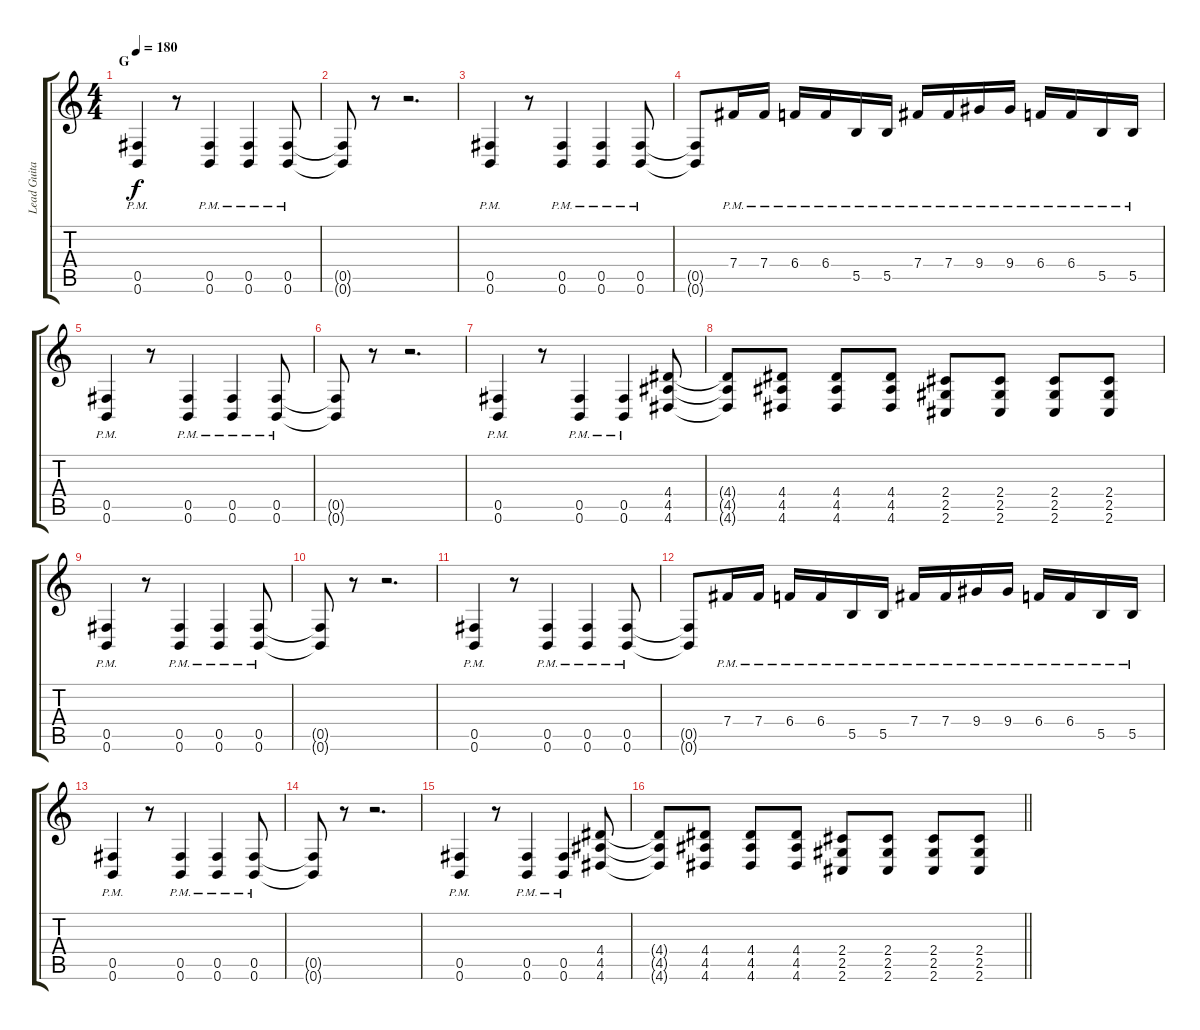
\track ("Lead Guitar: Michael Bujaki" "Lead Guita") {instrument overdrivenguitar}
\staff {score tabs}
\tuning (Db4 Ab3 E3 B2 Gb2 B1) {hide}
\ts (4 4)
\section ("" "G")
\tempo 180
\clef g2
\ks c
(0.5{pm} 0.6{pm}).4{dy f} r.8 (0.5{pm} 0.6{pm}).4 (0.5{pm} 0.6{pm}).4 (0.5{pm} 0.6{pm}).8 |
(0.5{t} 0.6{t}).8 r.8 r.2{d} |
(0.5{pm} 0.6{pm}).4 r.8 (0.5{pm} 0.6{pm}).4 (0.5{pm} 0.6{pm}).4 (0.5{pm} 0.6{pm}).8 |
(0.5{t} 0.6{t}).8 7.4{pm}.16 7.4{pm}.16 6.4{pm}.16 6.4{pm}.16 5.5{pm}.16 5.5{pm}.16 7.4{pm}.16 7.4{pm}.16 9.4{pm}.16 9.4{pm}.16 6.4{pm}.16 6.4{pm}.16 5.5{pm}.16 5.5{pm}.16 |
(0.5{pm} 0.6{pm}).4 r.8 (0.5{pm} 0.6{pm}).4 (0.5{pm} 0.6{pm}).4 (0.5{pm} 0.6{pm}).8 |
(0.5{t} 0.6{t}).8 r.8 r.2{d} |
(0.5{pm} 0.6{pm}).4 r.8 (0.5{pm} 0.6{pm}).4 (0.5{pm} 0.6{pm}).4 (4.4 4.5 4.6).8 |
(4.4{t} 4.5{t} 4.6{t}).8 (4.4 4.5 4.6).8 (4.4 4.5 4.6).8 (4.4 4.5 4.6).8 (2.4 2.5 2.6).8 (2.4 2.5 2.6).8 (2.4 2.5 2.6).8 (2.4 2.5 2.6).8 |
(0.5{pm} 0.6{pm}).4 r.8 (0.5{pm} 0.6{pm}).4 (0.5{pm} 0.6{pm}).4 (0.5{pm} 0.6{pm}).8 |
(0.5{t} 0.6{t}).8 r.8 r.2{d} |
(0.5{pm} 0.6{pm}).4 r.8 (0.5{pm} 0.6{pm}).4 (0.5{pm} 0.6{pm}).4 (0.5{pm} 0.6{pm}).8 |
(0.5{t} 0.6{t}).8 7.4{pm}.16 7.4{pm}.16 6.4{pm}.16 6.4{pm}.16 5.5{pm}.16 5.5{pm}.16 7.4{pm}.16 7.4{pm}.16 9.4{pm}.16 9.4{pm}.16 6.4{pm}.16 6.4{pm}.16 5.5{pm}.16 5.5{pm}.16 |
(0.5{pm} 0.6{pm}).4 r.8 (0.5{pm} 0.6{pm}).4 (0.5{pm} 0.6{pm}).4 (0.5{pm} 0.6{pm}).8 |
(0.5{t} 0.6{t}).8 r.8 r.2{d} |
(0.5{pm} 0.6{pm}).4 r.8 (0.5{pm} 0.6{pm}).4 (0.5{pm} 0.6{pm}).4 (4.4 4.5 4.6).8 |
\barLineRight lightlight
(4.4{t} 4.5{t} 4.6{t}).8 (4.4 4.5 4.6).8 (4.4 4.5 4.6).8 (4.4 4.5 4.6).8 (2.4 2.5 2.6).8 (2.4 2.5 2.6).8 (2.4 2.5 2.6).8 (2.4 2.5 2.6).8
